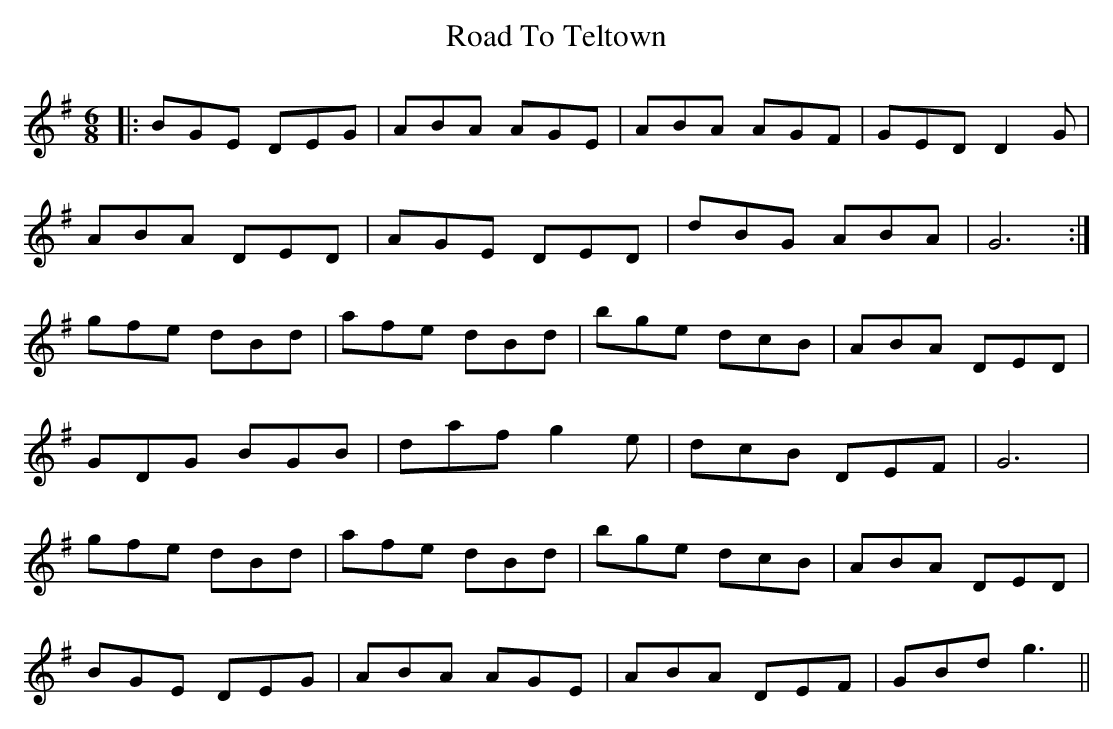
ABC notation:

X:1
T: Road To Teltown
M: 6/8
L: 1/8
K: Gmaj
|: BGE DEG | ABA AGE | ABA AGF | GED D2G|
ABA DED | AGE DED | dBG ABA | G6 :|
gfe dBd | afe dBd | bge dcB | ABA DED |
GDG BGB | daf g2 e| dcB DEF | G6 |
gfe dBd | afe dBd|bge dcB | ABA DED |
BGE DEG | ABA AGE | ABA DEF | GBd g3 ||
